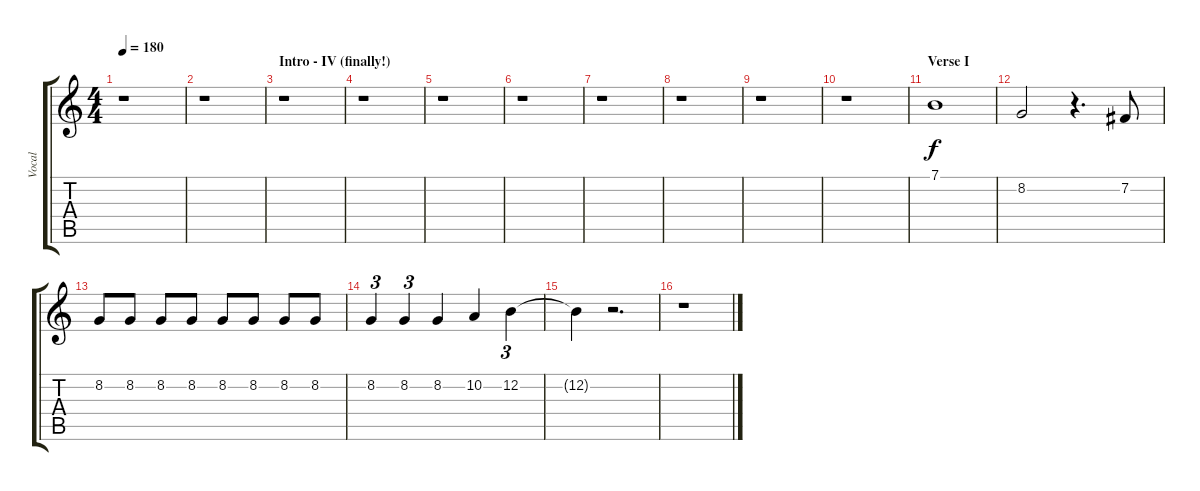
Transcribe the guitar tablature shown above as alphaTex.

\track ("Vocal" "Vocal") {instrument violin}
\staff {score tabs}
\tuning (E4 B3 G3 D3 A2 E2) {hide}
\ts (4 4)
\tempo 180
\clef g2
\ks c
r.1{dy f} |
r.1 |
\section ("" "Intro - IV (finally!)")
r.1 |
r.1 |
r.1 |
r.1 |
r.1 |
r.1 |
r.1 |
r.1 |
\section ("" "Verse I")
7.1.1 |
8.2.2 r.4{d} 7.2.8 |
8.2.8 8.2.8 8.2.8 8.2.8 8.2.8 8.2.8 8.2.8 8.2.8 |
8.2.4{tu (3 2)} 8.2.4{tu (3 2)} 8.2.4 10.2.4 12.2.4{tu (3 2)} |
12.2{t}.4 r.2{d} |
r.1
